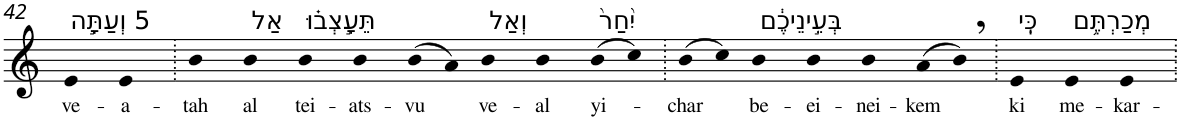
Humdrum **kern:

**kern	**text
*part1	*part1
*staff1	*staff1
*I"Piano	*
*I'Pno	*
!!LO:PB:g=z
*clefG2	*
*k[]	*
=42	=42
!LO:TX:a:t=5 וְעַתָּ֣ה	!
!	!LO:LY:b
4e	ve-
!	!LO:LY:b
4e	-a-
=43.	=43.
!	!LO:LY:b
4b	-tah
!LO:TX:a:t=אַל	!
!	!LO:LY:b
4b	al
!LO:TX:a:t=תֵּעָ֣צְב֗וּ	!
!	!LO:LY:b
4b	tei-
!	!LO:LY:b
4b	-ats-
!	!LO:LY:b
(>8b	-vu
8a)	.
!LO:TX:a:t=וְאַל	!
!	!LO:LY:b
4b	ve-
!	!LO:LY:b
4b	-al
!LO:TX:a:t=יִ֙חַר֙	!
!	!LO:LY:b
(>8b	yi-
8cc)	.
=44.	=44.
!	!LO:LY:b
(>8b	-char
8cc)	.
!LO:TX:a:t=בְּעֵ֣ינֵיכֶ֔ם	!
!	!LO:LY:b
4b	be-
!	!LO:LY:b
4b	-ei-
!	!LO:LY:b
4b	-nei-
!	!LO:LY:b
(>8a	-kem
8b,)	.
=45.	=45.
!LO:TX:a:t=כִּֽי	!
!	!LO:LY:b
4e	ki
!LO:TX:a:t=מְכַרְתֶּ֥ם	!
!	!LO:LY:b
4e	me-
!	!LO:LY:b
4e	-kar-
=.	=.
*-	*-
